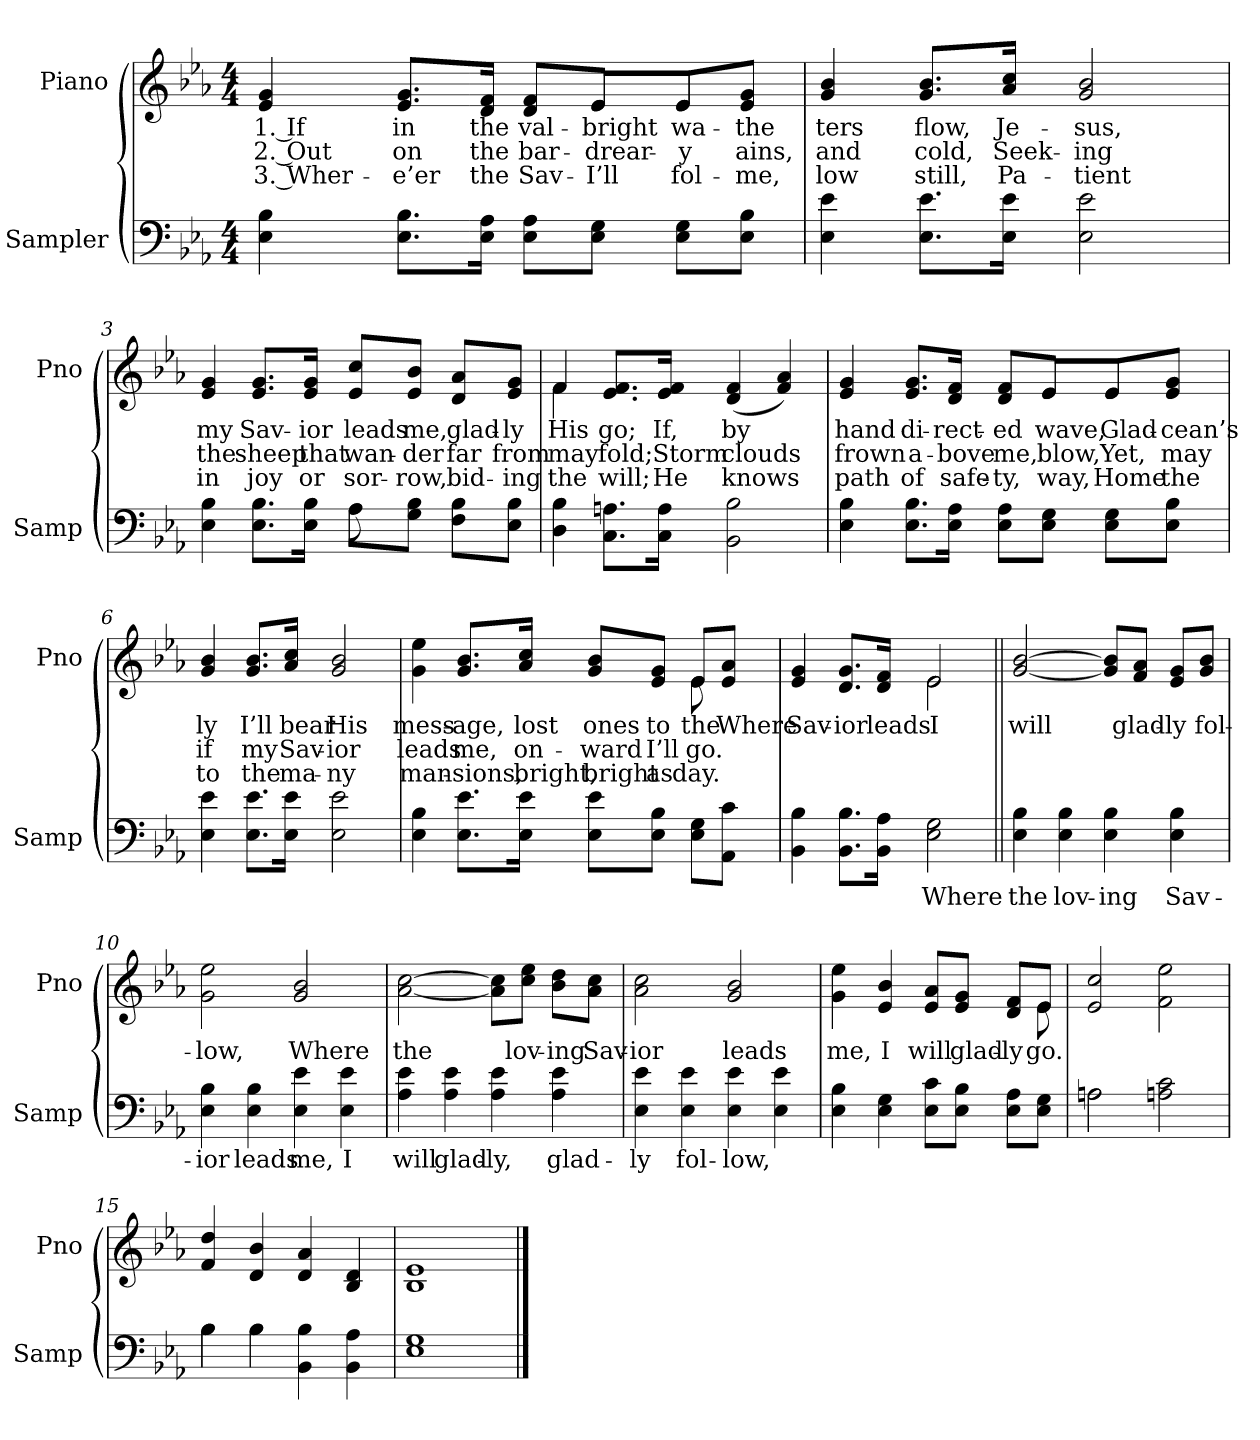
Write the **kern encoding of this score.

**kern	**text	**kern	**text	**text	**text
*part2	*part2	*part1	*part1	*part1	*part1
*staff2	*staff2	*staff1	*staff1	*staff1	*staff1
*I"Sampler	*	*I"Piano	*	*	*
*I'Samp	*	*I'Pno	*	*	*
*clefF4	*	*clefG2	*	*	*
*k[b-e-a-]	*	*k[b-e-a-]	*	*	*
*E-:	*	*E-:	*	*	*
*M4/4	*	*M4/4	*	*	*
=1	=1	=1	=1	=1	=1
*	*	*^	*	*	*
4E- 4B-	.	4e- 4g	8ryy	1. If	2. Out	3. Wher-
*	*	*v	*v	*	*	*
8.E-\ 8.B-\L	.	8.e-/ 8.g/L	in	on	-e’er
16E-\ 16A-\Jk	.	16d/ 16f/Jk	the	the	the
8E-\ 8A-\L	.	8d/ 8f/L	val-	bar-	Sav-
*	*	*^	*	*	*
8E-\ 8G\J	.	8e-/J	8e-/L	bright	drear-	I’ll
8E-\ 8G\L	.	8e-/L	8e-/J	wa-	-y	fol-
8E-\ 8B-\J	.	8e-/ 8g/J	8ryy	the	-ains,	me,
*	*	*v	*v	*	*	*
=2	=2	=2	=2	=2	=2
4E- 4e-	.	4g 4b-	-ters	and	-low
8.E-\ 8.e-\L	.	8.g/ 8.b-/L	flow,	cold,	still,
16E-\ 16e-\Jk	.	16a-/ 16cc/Jk	Je-	Seek-	Pa-
2E- 2e-	.	2g 2b-	-sus,	-ing	-tient
=3	=3	=3	=3	=3	=3
*^	*	*	*	*	*
4E- 4B-	2ryy	.	4e- 4g	my	the	in
8.E-\ 8.B-\L	.	.	8.e-/ 8.g/L	Sav-	sheep	joy
16E-\ 16B-\Jk	.	.	16e-/ 16g/Jk	-ior	that	or
8A-\L	8A-	.	8e-/ 8cc/L	leads	wan-	sor-
8G\ 8B-\J	4.ryy	.	8e-/ 8b-/J	me,	-der	-row,
8F\ 8B-\L	.	.	8d/ 8a-/L	glad-	far	bid-
8E-\ 8B-\J	.	.	8e-/ 8g/J	-ly	from	-ing
*v	*v	*	*	*	*	*
=4	=4	=4	=4	=4	=4
*	*	*^	*	*	*
4D 4B-	.	4f/	4f	His	may	the
8.C\ 8.An\L	.	8.e-/ 8.f/L	2.ryy	go;	fold;	will;
16C\ 16A\Jk	.	16e-/ 16f/Jk	.	If,	Storm	He
2BB- 2B-	.	(4d 4f	.	by	clouds	knows
.	.	4f 4a-)	.	.	.	.
=5	=5	=5	=5	=5	=5	=5
4E- 4B-	.	4e- 4g	8ryy	hand	frown	path
*	*	*v	*v	*	*	*
8.E-\ 8.B-\L	.	8.e-/ 8.g/L	di-	a-	of
16E-\ 16A-\Jk	.	16d/ 16f/Jk	-rect-	-bove	safe-
8E-\ 8A-\L	.	8d/ 8f/L	-ed	me,	-ty,
*	*	*^	*	*	*
8E-\ 8G\J	.	8e-/J	8e-/L	wave,	blow,	way,
8E-\ 8G\L	.	8e-/L	8e-/J	Glad-	Yet,	Home
8E-\ 8B-\J	.	8e-/ 8g/J	8ryy	-cean’s	may	the
*	*	*v	*v	*	*	*
=6	=6	=6	=6	=6	=6
4E- 4e-	.	4g 4b-	-ly	if	to
8.E-\ 8.e-\L	.	8.g/ 8.b-/L	I’ll	my	the
16E-\ 16e-\Jk	.	16a-/ 16cc/Jk	bear	Sav-	ma-
2E- 2e-	.	2g 2b-	His	-ior	-ny
=7	=7	=7	=7	=7	=7
*	*	*^	*	*	*
4E- 4B-	.	4g 4ee-	2.ryy	mess-	leads	man-
8.E-\ 8.e-\L	.	8.g/ 8.b-/L	.	-age,	me,	-sions,
16E-\ 16e-\Jk	.	16a-/ 16cc/Jk	.	lost	on-	bright,
8E-\ 8e-\L	.	8g/ 8b-/L	.	ones	-ward	bright
8E-\ 8B-\J	.	8e-/ 8g/J	.	to	I’ll	as
8E-\ 8G\L	.	8e-/L	8e-	the	go.	day.
8AA-\ 8c\J	.	8e-/ 8a-/J	8ryy	Where	.	.
=8	=8	=8	=8	=8	=8	=8
4BB- 4B-	.	4e- 4g	2ryy	Sav-	.	.
8.BB-\ 8.B-\L	.	8.d/ 8.g/L	.	-ior	.	.
16BB-\ 16A-\Jk	.	16d/ 16f/Jk	.	leads	.	.
2E- 2G	Where	2e-/	2e-	I	.	.
=9||	=9||	=9||	=9||	=9||	=9||	=9||
!	!	!LO:TX:t=Refrain	!	!	!	!
*	*	*v	*v	*	*	*
4E- 4B-	the	[2g [2b-	will	.	.
4E- 4B-	lov-	.	.	.	.
4E- 4B-	-ing	8g]/ 8b-]/L	.	.	.
.	.	8f/ 8a-/J	glad-	.	.
4E- 4B-	Sav-	8e-/ 8g/L	-ly	.	.
.	.	8g/ 8b-/J	fol-	.	.
=10	=10	=10	=10	=10	=10
4E- 4B-	-ior	2g 2ee-	-low,	.	.
4E- 4B-	leads	.	.	.	.
4E- 4e-	me,	2g 2b-	Where	.	.
4E- 4e-	I	.	.	.	.
=11	=11	=11	=11	=11	=11
4A- 4e-	will	[2a- [2cc	the	.	.
4A- 4e-	glad-	.	.	.	.
4A- 4e-	-ly,	8a-]\ 8cc]\L	.	.	.
.	.	8cc\ 8ee-\J	lov-	.	.
4A- 4e-	glad-	8b-\ 8dd\L	-ing	.	.
.	.	8a-\ 8cc\J	Sav-	.	.
=12	=12	=12	=12	=12	=12
4E- 4e-	-ly	2a- 2cc	-ior	.	.
4E- 4e-	fol-	.	.	.	.
4E- 4e-	-low,	2g 2b-	leads	.	.
4E- 4e-	.	.	.	.	.
=13	=13	=13	=13	=13	=13
*	*	*^	*	*	*
4E- 4B-	.	4g 4ee-	2..ryy	me,	.	.
4E- 4G	.	4e- 4b-	.	I	.	.
8E-\ 8c\L	.	8e-/ 8a-/L	.	will	.	.
8E-\ 8B-\J	.	8e-/ 8g/J	.	glad-	.	.
8E-\ 8A-\L	.	8d/ 8f/L	.	-ly	.	.
8E-\ 8G\J	.	8e-/J	8e-	go.	.	.
*	*	*v	*v	*	*	*
=14	=14	=14	=14	=14	=14
*^	*	*	*	*	*
2A-\	2A	.	2e- 2cc	.	.	.
2An 2c	2ryy	.	2f 2ee-	.	.	.
=15	=15	=15	=15	=15	=15	=15
4B-\	4B-	.	4f 4dd	.	.	.
4B-\	4B-	.	4d 4b-	.	.	.
4BB- 4B-	2ryy	.	4d 4a-	.	.	.
4BB- 4A-	.	.	4B- 4d	.	.	.
*v	*v	*	*	*	*	*
=16	=16	=16	=16	=16	=16
1E- 1G	.	1B- 1e-	.	.	.
==	==	==	==	==	==
*-	*-	*-	*-	*-	*-
